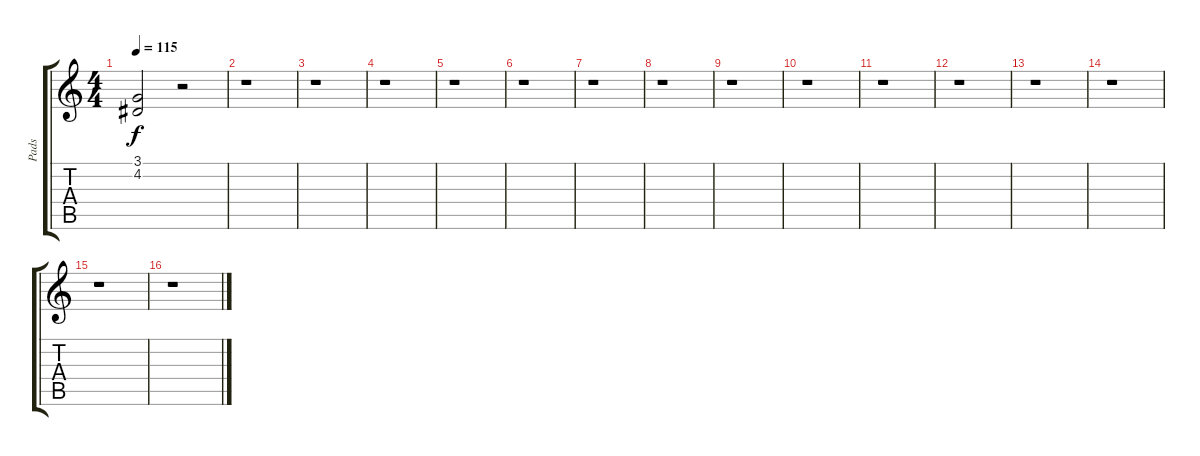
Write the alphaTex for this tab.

\track ("Pads" "Pads") {instrument fx6goblins}
\staff {score tabs}
\tuning (E4 B3 G3 D3 A2 E2) {hide}
\ts (4 4)
\tempo 115
\clef g2
\ks c
(3.1{t} 4.2{t}).2{dy f} r.2 |
r.1 |
r.1 |
r.1 |
r.1 |
r.1 |
r.1 |
r.1 |
r.1 |
r.1 |
r.1 |
r.1 |
r.1 |
r.1 |
r.1 |
r.1
